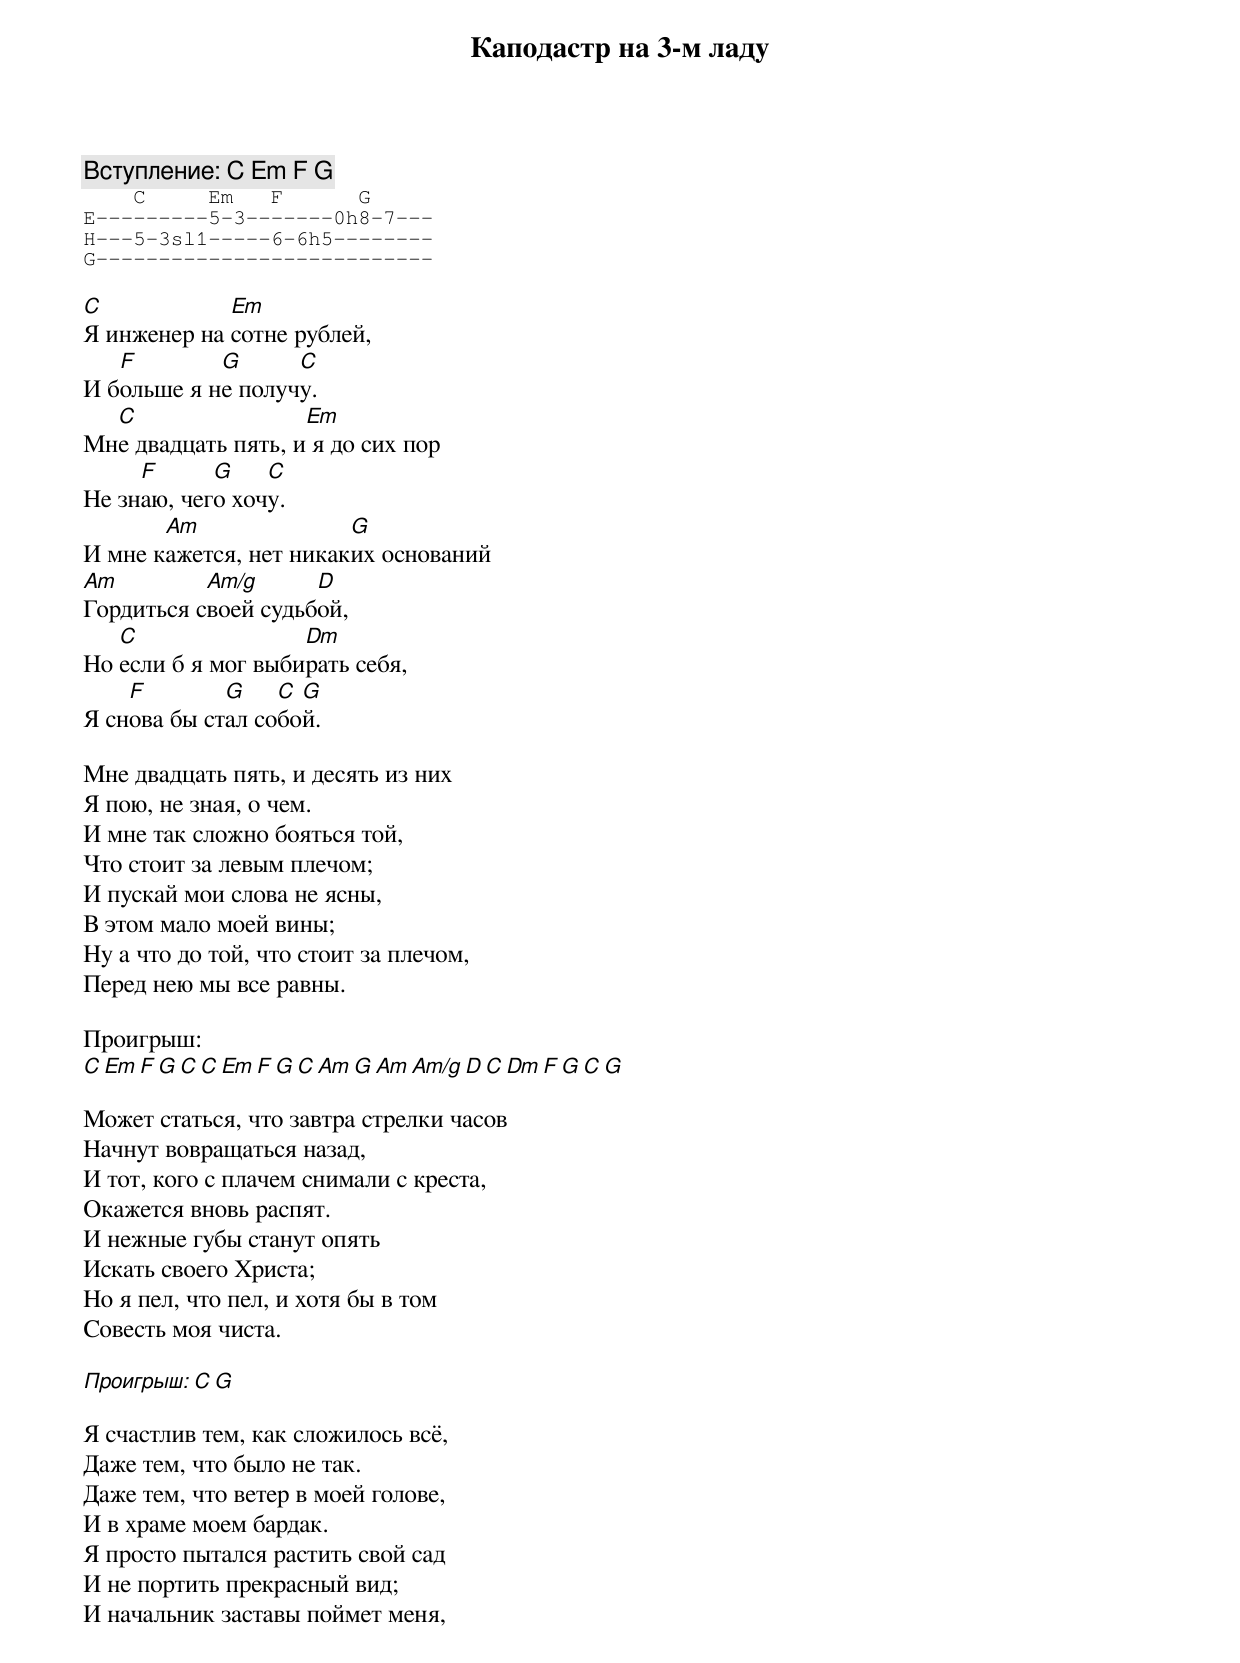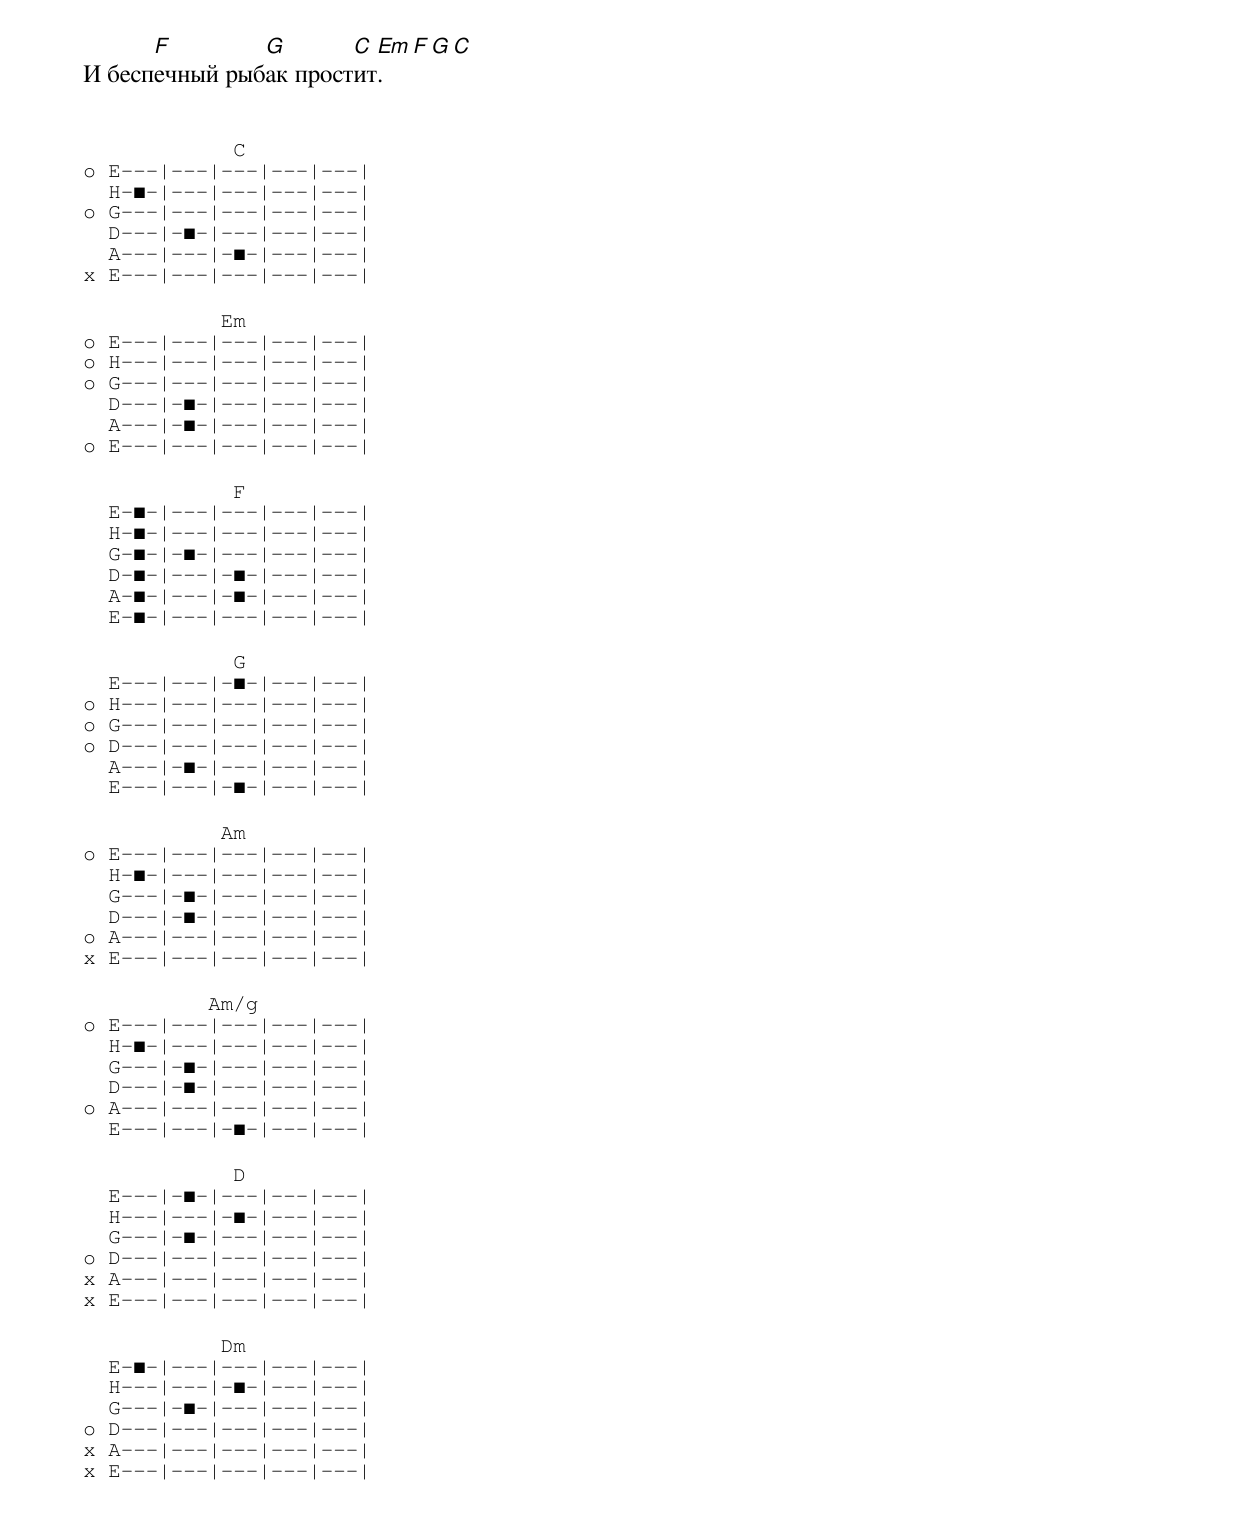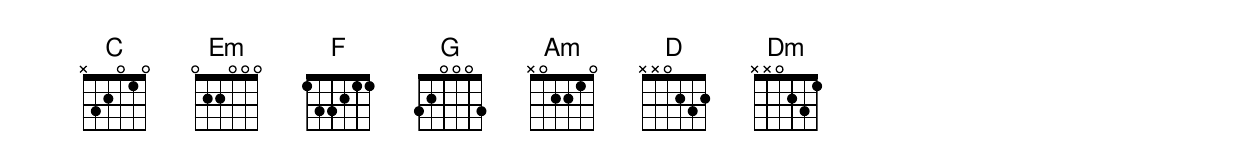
Каподастр на 3-м ладу

Вступление: C Em F G
    C     Em   F      G
E---------5-3-------0h8-7---
H---5-3sl1-----6-6h5--------
G---------------------------

C            Em
Я инженер на сотне рублей,
   F        G      C
И больше я не получу.
  C                 Em
Мне двадцать пять, и я до сих пор
     F      G    C
Не знаю, чего хочу.
       Am               G
И мне кажется, нет никаких оснований
Am         Am/g      D
Гордиться своей судьбой,
   C                Dm
Но если б я мог выбирать себя,
    F        G    C G
Я снова бы стал собой.

Мне двадцать пять, и десять из них
Я пою, не зная, о чем.
И мне так сложно бояться той,
Что стоит за левым плечом;
И пускай мои слова не ясны,
В этом мало моей вины;
Ну а что до той, что стоит за плечом,
Перед нею мы все равны.

Проигрыш:
C Em F G C C Em F G C Am G Am Am/g D C Dm F G C G

Может статься, что завтра стрелки часов
Начнут вовращаться назад,
И тот, кого с плачем снимали с креста,
Окажется вновь распят.
И нежные губы станут опять
Искать своего Христа;
Но я пел, что пел, и хотя бы в том
Совесть моя чиста.

Проигрыш: C G

Я счастлив тем, как сложилось всё,
Даже тем, что было не так.
Даже тем, что ветер в моей голове,
И в храме моем бардак.
Я просто пытался растить свой сад
И не портить прекрасный вид;
И начальник заставы поймет меня,
      F        G       C Em F G C
И беспечный рыбак простит.


            C
o E---|---|---|---|---|
  H-■-|---|---|---|---|
o G---|---|---|---|---|
  D---|-■-|---|---|---|
  A---|---|-■-|---|---|
x E---|---|---|---|---|

           Em
o E---|---|---|---|---|
o H---|---|---|---|---|
o G---|---|---|---|---|
  D---|-■-|---|---|---|
  A---|-■-|---|---|---|
o E---|---|---|---|---|

            F
  E-■-|---|---|---|---|
  H-■-|---|---|---|---|
  G-■-|-■-|---|---|---|
  D-■-|---|-■-|---|---|
  A-■-|---|-■-|---|---|
  E-■-|---|---|---|---|

            G
  E---|---|-■-|---|---|
o H---|---|---|---|---|
o G---|---|---|---|---|
o D---|---|---|---|---|
  A---|-■-|---|---|---|
  E---|---|-■-|---|---|

           Am
o E---|---|---|---|---|
  H-■-|---|---|---|---|
  G---|-■-|---|---|---|
  D---|-■-|---|---|---|
o A---|---|---|---|---|
x E---|---|---|---|---|

          Am/g
o E---|---|---|---|---|
  H-■-|---|---|---|---|
  G---|-■-|---|---|---|
  D---|-■-|---|---|---|
o A---|---|---|---|---|
  E---|---|-■-|---|---|

            D
  E---|-■-|---|---|---|
  H---|---|-■-|---|---|
  G---|-■-|---|---|---|
o D---|---|---|---|---|
x A---|---|---|---|---|
x E---|---|---|---|---|

           Dm
  E-■-|---|---|---|---|
  H---|---|-■-|---|---|
  G---|-■-|---|---|---|
o D---|---|---|---|---|
x A---|---|---|---|---|
x E---|---|---|---|---|
